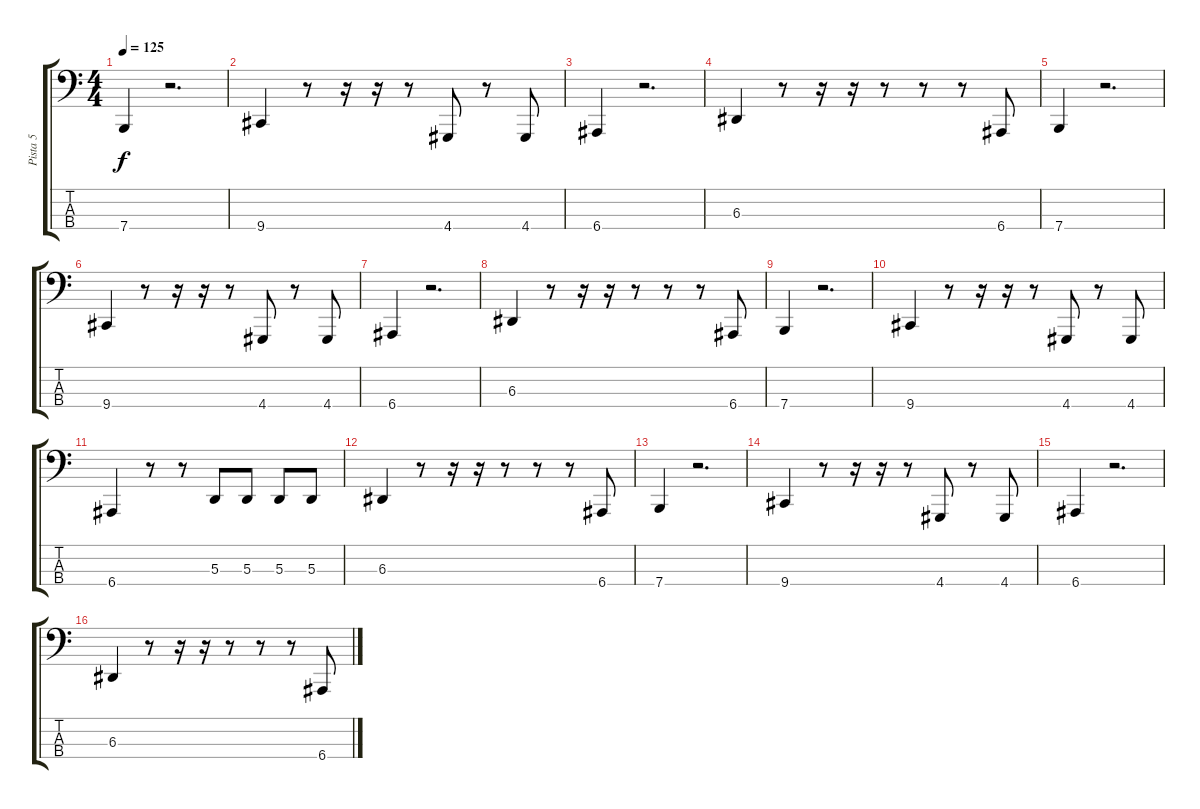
\track ("Pista 5" "Pista 5") {instrument timpani}
\staff {score tabs}
\tuning (G2 D2 A1 E1) {hide}
\ts (4 4)
\tempo 125
\clef f4
\ks c
7.4.4{dy f} r.2{d} |
9.4.4 r.8 r.16 r.16 r.8 4.4.8 r.8 4.4.8 |
6.4.4 r.2{d} |
6.3.4 r.8 r.16 r.16 r.8 r.8 r.8 6.4.8 |
7.4.4 r.2{d} |
9.4.4 r.8 r.16 r.16 r.8 4.4.8 r.8 4.4.8 |
6.4.4 r.2{d} |
6.3.4 r.8 r.16 r.16 r.8 r.8 r.8 6.4.8 |
7.4.4 r.2{d} |
9.4.4 r.8 r.16 r.16 r.8 4.4.8 r.8 4.4.8 |
6.4.4 r.8 r.8 5.3.8 5.3.8 5.3.8 5.3.8 |
6.3.4 r.8 r.16 r.16 r.8 r.8 r.8 6.4.8 |
7.4.4 r.2{d} |
9.4.4 r.8 r.16 r.16 r.8 4.4.8 r.8 4.4.8 |
6.4.4 r.2{d} |
6.3.4 r.8 r.16 r.16 r.8 r.8 r.8 6.4.8
